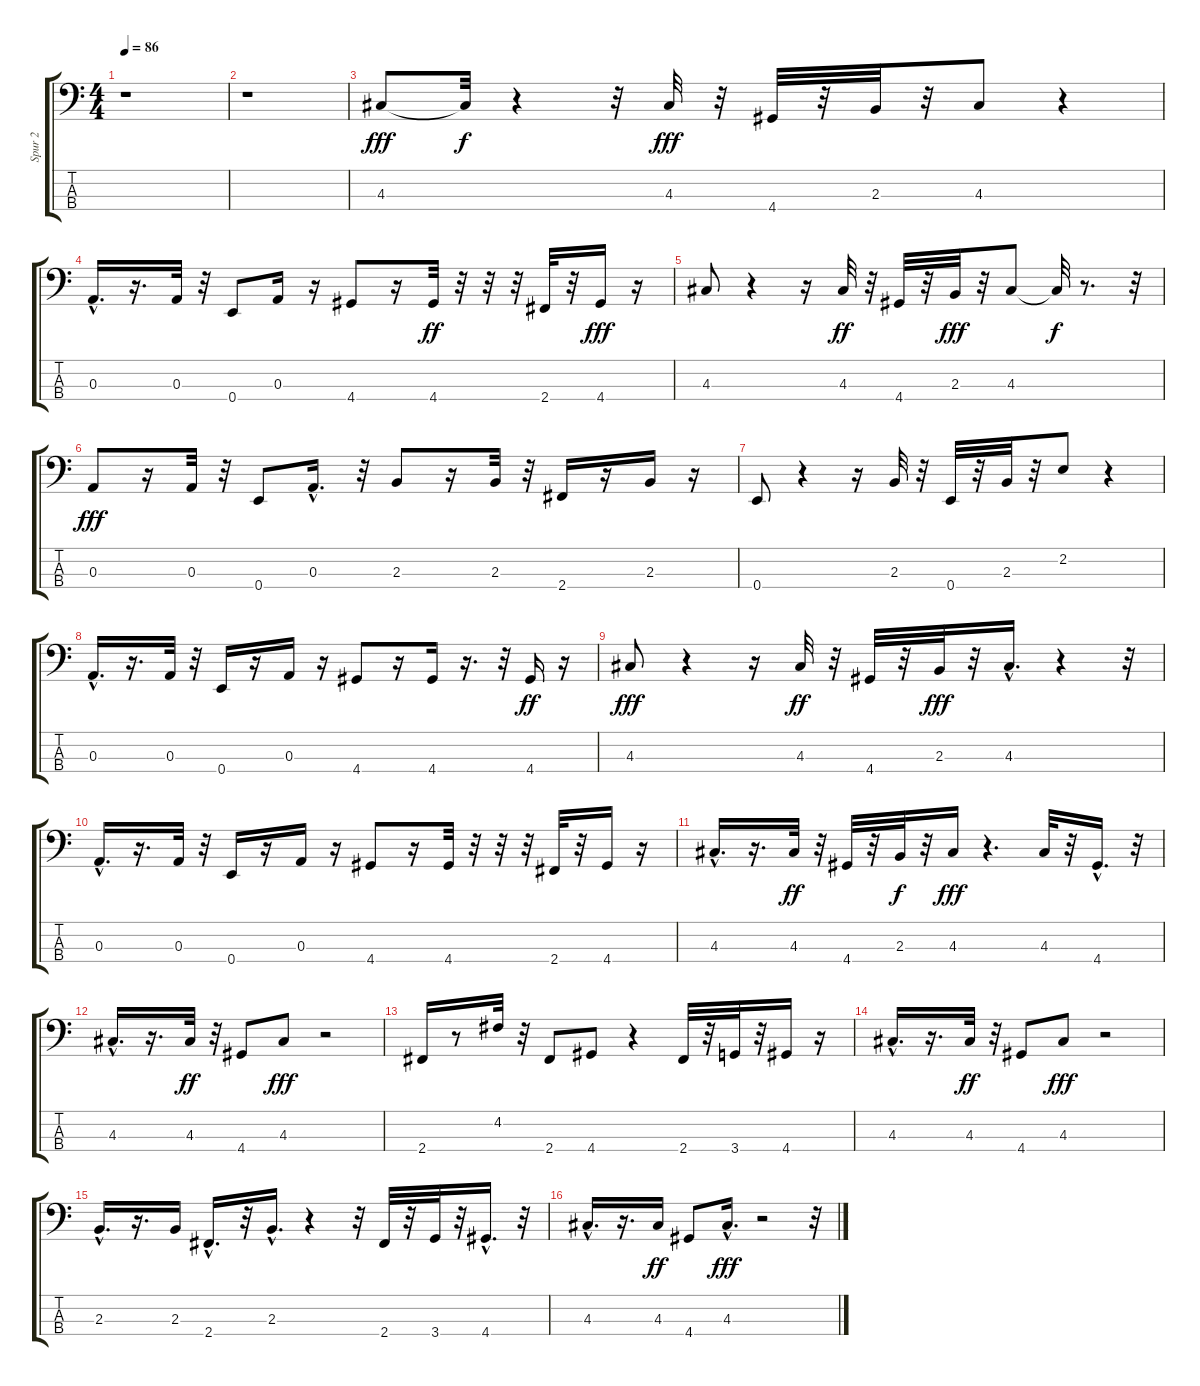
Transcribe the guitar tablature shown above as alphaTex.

\track ("Spur 2" "Spur 2") {instrument electricbassfinger}
\staff {score tabs}
\tuning (G2 D2 A1 E1) {hide}
\ts (4 4)
\tempo 86
\clef f4
\ks c
r.1{dy fff instrument electricbassfinger} |
r.1 |
4.3.8 4.3{t}.32{dy f} r.4 r.32 4.3.32{dy fff} r.32 4.4.32 r.32 2.3.32 r.32 4.3.8 r.4 |
0.3{hac}.16{d} r.16{d} 0.3.32 r.32 0.4.8 0.3.16 r.16 4.4.8 r.16 4.4.32{dy ff} r.32 r.32 r.32 2.4.32 r.32 4.4.16{dy fff} r.16 |
4.3.8 r.4 r.16 4.3.32{dy ff} r.32 4.4.32 r.32 2.3.32{dy fff} r.32 4.3.8 4.3{t}.32{dy f} r.8{d} r.32 |
0.3.8{dy fff} r.16 0.3.32 r.32 0.4.8 0.3{hac}.16{d} r.32 2.3.8 r.16 2.3.32 r.32 2.4.16 r.16 2.3.16 r.16 |
0.4.8 r.4 r.16 2.3.32 r.32 0.4.32 r.32 2.3.32 r.32 2.2.8 r.4 |
0.3{hac}.16{d} r.16{d} 0.3.32 r.32 0.4.16 r.16 0.3.16 r.16 4.4.8 r.16 4.4.16 r.16{d} r.32 4.4.16{dy ff} r.16 |
4.3.8{dy fff} r.4 r.16 4.3.32{dy ff} r.32 4.4.32 r.32 2.3.32{dy fff} r.32 4.3{hac}.16{d} r.4 r.32 |
0.3{hac}.16{d} r.16{d} 0.3.32 r.32 0.4.16 r.16 0.3.16 r.16 4.4.8 r.16 4.4.32 r.32 r.32 r.32 2.4.32 r.32 4.4.16 r.16 |
4.3{hac}.16{d} r.16{d} 4.3.32{dy ff} r.32 4.4.32 r.32 2.3.32{dy f} r.32 4.3.16{dy fff} r.4{d} 4.3.32 r.32 4.4{hac}.16{d} r.32 |
4.3{hac}.16{d} r.16{d} 4.3.32{dy ff} r.32 4.4.8 4.3.8{dy fff} r.2 |
2.4.16 r.8 4.2.32 r.32 2.4.8 4.4.8 r.4 2.4.32 r.32 3.4.32 r.32 4.4.16 r.16 |
4.3{hac}.16{d} r.16{d} 4.3.32{dy ff} r.32 4.4.8 4.3.8{dy fff} r.2 |
2.3{hac}.16{d} r.16{d} 2.3.16 2.4{hac}.16{d} r.32 2.3{hac}.16{d} r.4 r.32 2.4.32 r.32 3.4.32 r.32 4.4{hac}.16{d} r.32 |
4.3{hac}.16{d} r.16{d} 4.3.16{dy ff} 4.4.8 4.3{hac}.16{d dy fff} r.2 r.32
